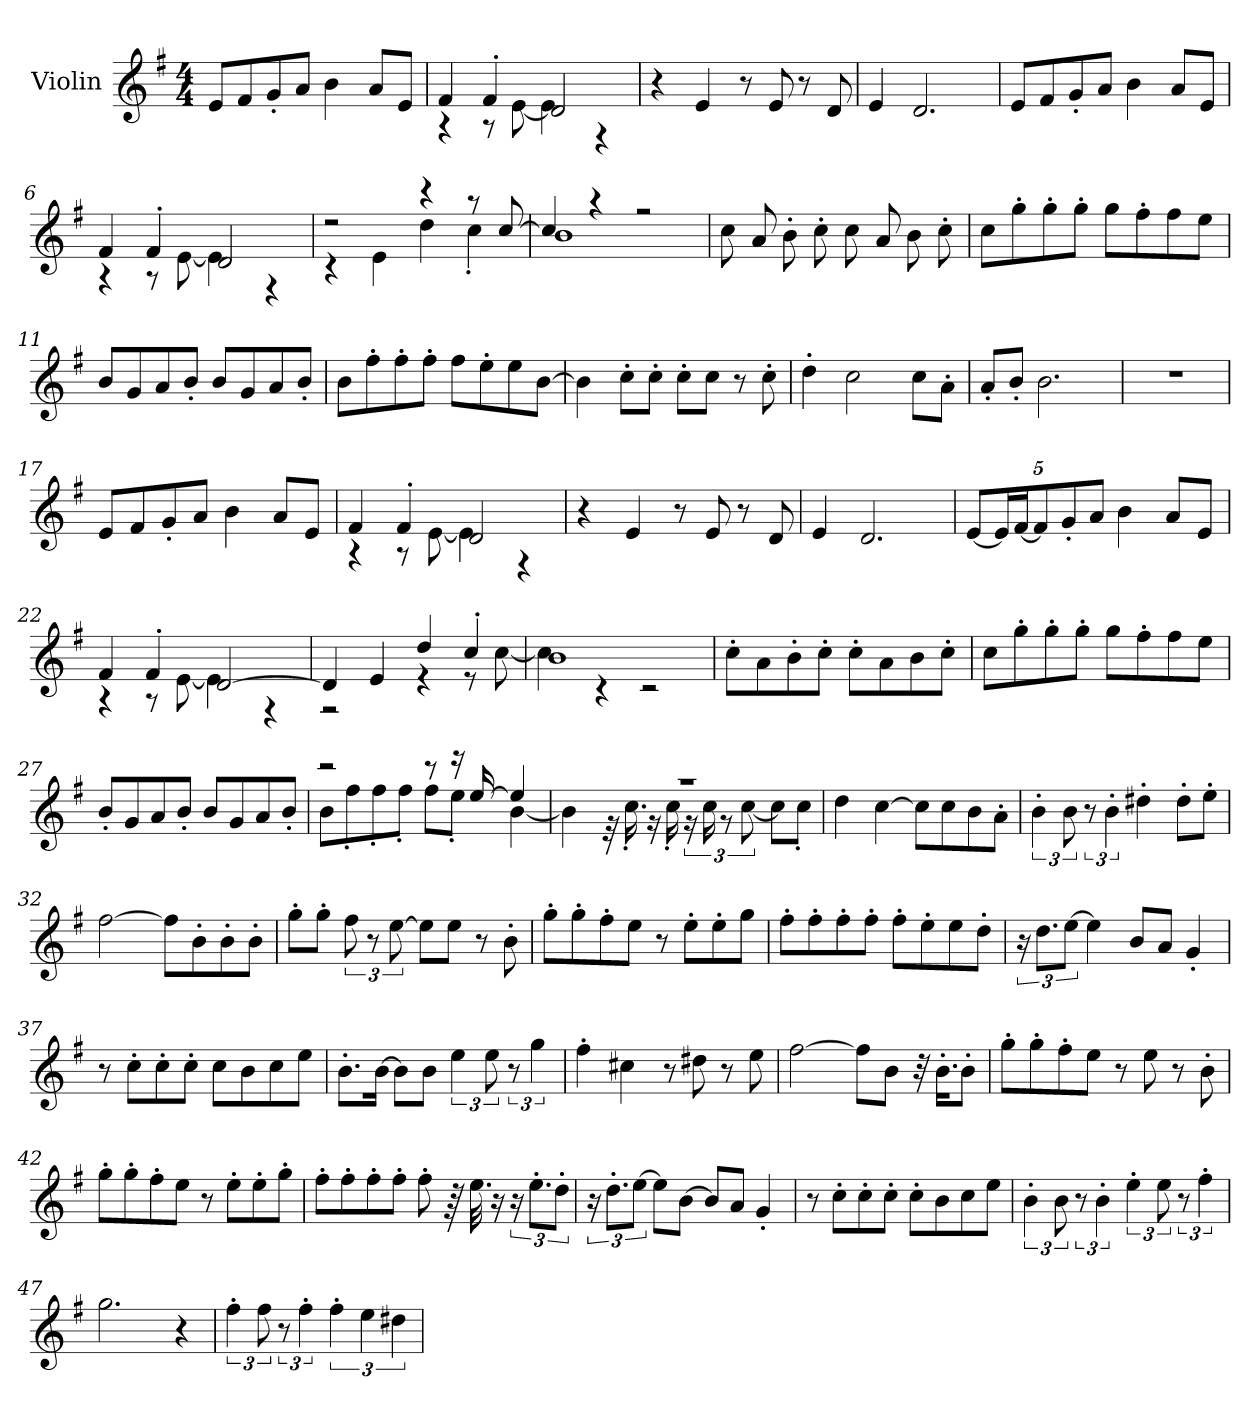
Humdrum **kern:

**kern
*part1
*staff1
*I"Violin
*I'Vln.
*clefG2
*k[f#]
*M4/4
=1
8e/L
8f#/
8g'/
8a/J
4b\
8a/L
8e/J
=2
*^
4f#/	4r
4f#'/	8r
.	[8e\
2d/	4e\]
.	4r
*v	*v
=3
4r
4e/
8r
8e/
8r
8d/
=4
4e/
2.d/
=5
8e/L
8f#/
8g'/
8a/J
4b\
8a/L
8e/J
=6
*^
4f#/	4r
4f#'/	8r
.	[8e\
2d/	4e\]
.	4r
!!LO:LB:g=z	!!
=7	=7
2r	4r
.	4e\
4r	4dd\
8r	4cc'\
[8cc/	.
=8	=8
4cc/]	1b
4r	.
2r	.
*v	*v
=9
8cc\
8a/
8b'\
8cc'\
8cc\
8a/
8b\
8cc'\
=10
8cc\L
8gg'\
8gg'\
8gg'\J
8gg\L
8ff#'\
8ff#\
8ee\J
=11
8b/L
8g/
8a/
8b'/J
8b/L
8g/
8a/
8b'/J
=12
8b\L
8ff#'\
8ff#'\
8ff#'\J
8ff#\L
8ee'\
8ee\
[8b\J
!!LO:LB:g=z
=13
4b\]
8cc'\L
8cc'\J
8cc'\L
8cc\J
8r
8cc'\
=14
4dd'\
2cc\
8cc\L
8a'\J
=15
8a'/L
8b'/J
2.b\
=16
1r
=17
8e/L
8f#/
8g'/
8a/J
4b\
8a/L
8e/J
=18
*^
4f#/	4r
4f#'/	8r
.	[8e\
2d/	4e\]
.	4r
*v	*v
=19
4r
4e/
8r
8e/
8r
8d/
=20
4e/
2.d/
!!LO:LB:g=z
=21
*Xbrackettup
[10e/L
20e/L]
[20f#/J
10f#/]
10g'/
10a/J
4b\
8a/L
8e/J
=22
*^
4f#/	4r
4f#'/	8r
.	[8e\
[2d/	4e\]
.	4r
=23	=23
4d/]	2r
4e/	.
4dd/	4r
4cc'/	8r
.	[8cc\
=24	=24
1b	4cc\]
.	4r
.	2r
*v	*v
=25
8cc'\L
8a\
8b'\
8cc'\J
8cc'\L
8a\
8b\
8cc'\J
=26
8cc\L
8gg'\
8gg'\
8gg'\J
8gg\L
8ff#'\
8ff#\
8ee\J
!!LO:LB:g=z
=27
8b'/L
8g/
8a/
8b'/J
8b/L
8g/
8a/
8b'/J
=28
*^
2r	8b\L
.	8ff#'\
.	8ff#'\
.	8ff#'\J
8r	8ff#\L
16r	8ee'\J
[16ee/	.
4ee/]	[4b\
=29	=29
1r	4b\]
.	32r
.	16.cc'\
.	16r
.	16cc'\
*	*brackettup
.	24r
.	24cc\
.	12r
.	[12cc\
.	8cc\L]
.	8cc'\J
*v	*v
=30
4dd\
[4cc\
8cc\L]
8cc\
8b\
8a'\J
=31
6b'\
12b\
12r
6b'\
4dd#X'\
8dd#'\L
8ee'\J
!!LO:LB:g=z
=32
[2ff#\
8ff#\L]
8b'\
8b'\
8b'\J
=33
8gg'\L
8gg'\J
12ff#\
12r
[12ee\
8ee\L]
8ee\J
8r
8b'\
=34
8gg'\L
8gg'\
8ff#'\
8ee\J
8r
8ee'\L
8ee'\
8gg\J
=35
8ff#'\L
8ff#'\
8ff#'\
8ff#'\J
8ff#'\L
8ee'\
8ee\
8dd'\J
=36
24r
12.dd\L
[12ee\J
4ee\]
8b/L
8a/J
4g'/
=37
8r
8cc'\L
8cc'\
8cc'\J
8cc\L
8b\
8cc\
8ee\J
!!LO:LB:g=z
=38
8.b'\L
[16b\Jk
8b\L]
8b\J
6ee\
12ee\
12r
6gg\
=39
4ff#'\
4cc#X\
8r
8dd#X\
8r
8ee\
=40
[2ff#\
8ff#\L]
8b\J
32r
16.b'\KL
8b'\J
=41
8gg'\L
8gg'\
8ff#'\
8ee\J
8r
8ee\
8r
8b'\
=42
8gg'\L
8gg'\
8ff#'\
8ee\J
8r
8ee'\L
8ee'\
8gg'\J
!!LO:LB:g=z
=43
8ff#'\L
8ff#'\
8ff#'\
8ff#'\J
8ff#'\
64r
32.ee\
16r
24r
12.ee'\L
12dd'\J
=44
24r
12.dd'\L
[12ee\J
8ee\L]
[8b\J
8b/L]
8a/J
4g'/
=45
8r
8cc'\L
8cc'\
8cc'\J
8cc'\L
8b\
8cc\
8ee\J
=46
6b'\
12b\
12r
6b'\
6ee'\
12ee\
12r
6ff#'\
=47
2.gg\
4r
!!LO:LB:g=z
=48
6ff#'\
12ff#\
12r
6ff#'\
6ff#'\
6ee\
6dd#X\
=
*-
